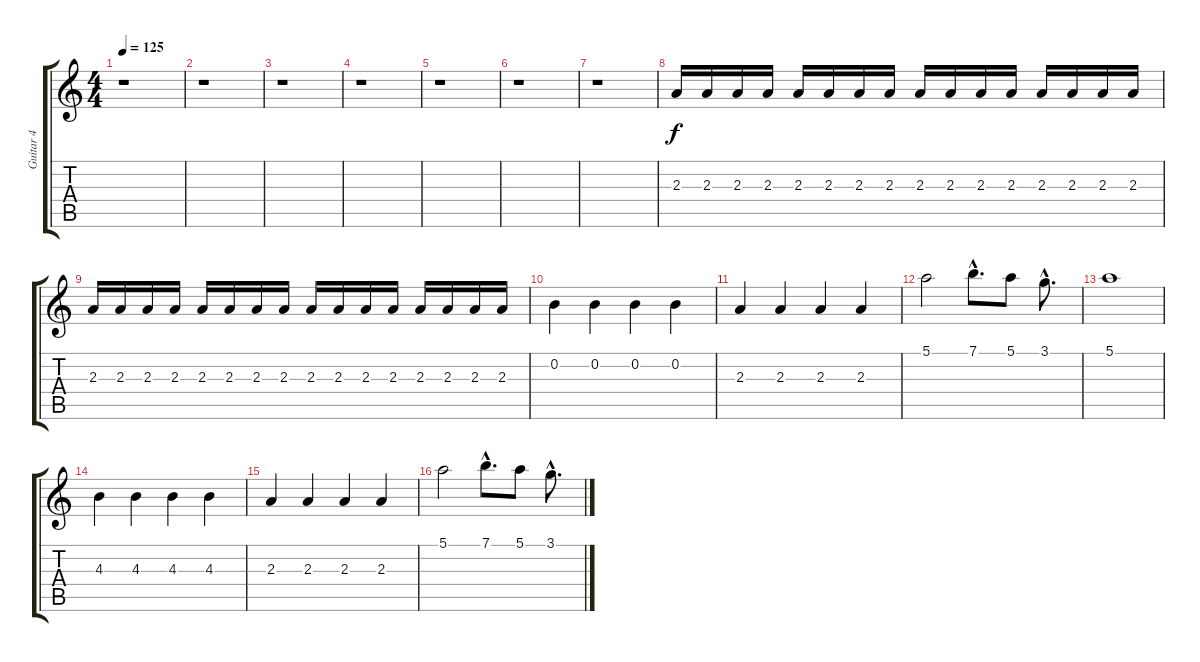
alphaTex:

\track ("Guitar 4" "Guitar 4") {instrument distortionguitar}
\staff {score tabs}
\tuning (E4 B3 G3 D3 A2 E2) {hide}
\ts (4 4)
\tempo 125
\clef g2
\ks c
r.1{dy f} |
r.1 |
r.1 |
r.1 |
r.1 |
r.1 |
r.1 |
2.3.16{volume 12} 2.3.16 2.3.16 2.3.16 2.3.16 2.3.16 2.3.16 2.3.16 2.3.16 2.3.16 2.3.16 2.3.16 2.3.16 2.3.16 2.3.16 2.3.16 |
2.3.16 2.3.16 2.3.16 2.3.16 2.3.16 2.3.16 2.3.16 2.3.16 2.3.16 2.3.16 2.3.16 2.3.16 2.3.16 2.3.16 2.3.16 2.3.16 |
0.2.4{volume 14} 0.2.4 0.2.4 0.2.4 |
2.3.4{volume 14} 2.3.4 2.3.4 2.3.4 |
5.1.2 7.1{hac}.8{d} 5.1.8 3.1{hac}.8{d} |
5.1.1 |
4.3.4{volume 14} 4.3.4 4.3.4 4.3.4 |
2.3.4{volume 14} 2.3.4 2.3.4 2.3.4 |
5.1.2 7.1{hac}.8{d} 5.1.8 3.1{hac}.8{d}
